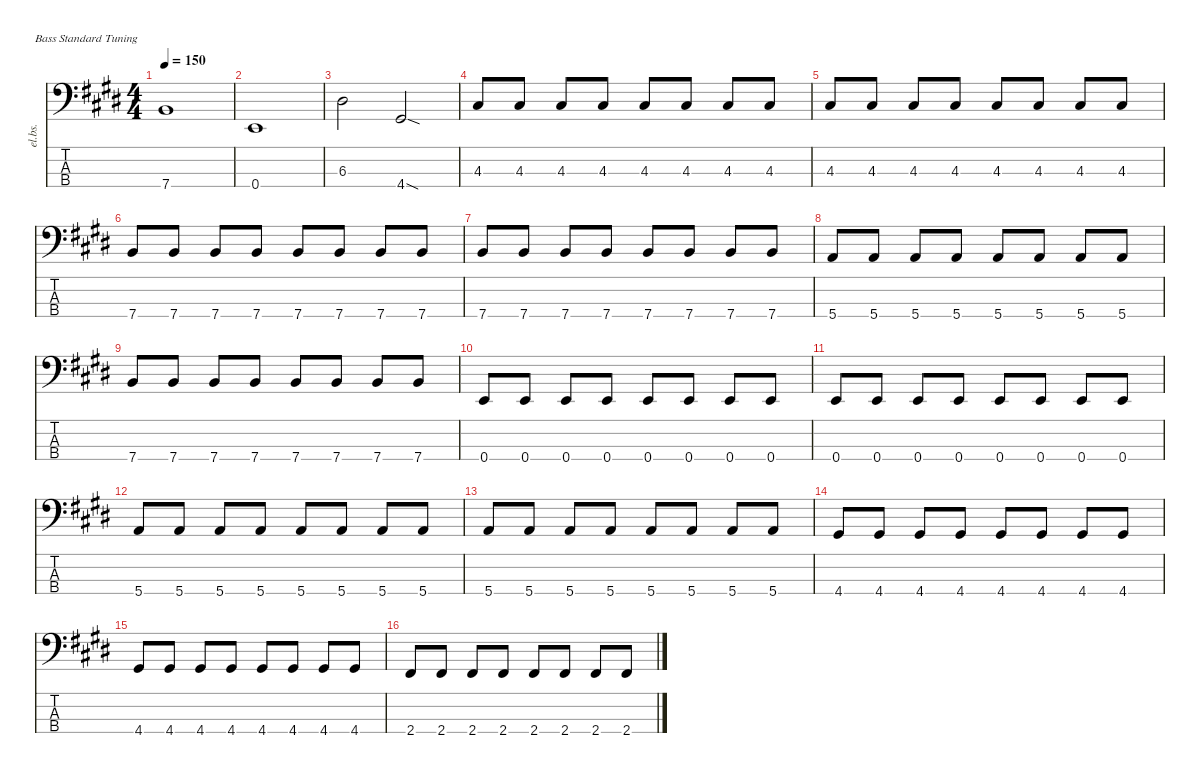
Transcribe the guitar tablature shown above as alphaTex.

\defaultSystemsLayout 4
\hideDynamics
\bracketExtendMode nobrackets
\track ("(Bass)" "el.bs.") {instrument electricbassfinger}
\staff {score tabs}
\tuning (G2 D2 A1 E1)
\ts (4 4)
\tempo 150
\clef f4
\ks c#minor
7.4{acc forcenatural}.1{dy f} |
0.4{acc forcenatural}.1 |
6.3{acc #}.2 4.4{sod acc #}.2 |
4.3{acc #}.8 4.3{acc #}.8 4.3{acc #}.8 4.3{acc #}.8 4.3{acc #}.8 4.3{acc #}.8 4.3{acc #}.8 4.3{acc #}.8 |
4.3{acc #}.8 4.3{acc #}.8 4.3{acc #}.8 4.3{acc #}.8 4.3{acc #}.8 4.3{acc #}.8 4.3{acc #}.8 4.3{acc #}.8 |
7.4{acc forcenatural}.8 7.4{acc forcenatural}.8 7.4{acc forcenatural}.8 7.4{acc forcenatural}.8 7.4{acc forcenatural}.8 7.4{acc forcenatural}.8 7.4{acc forcenatural}.8 7.4{acc forcenatural}.8 |
7.4{acc forcenatural}.8 7.4{acc forcenatural}.8 7.4{acc forcenatural}.8 7.4{acc forcenatural}.8 7.4{acc forcenatural}.8 7.4{acc forcenatural}.8 7.4{acc forcenatural}.8 7.4{acc forcenatural}.8 |
5.4{acc forcenatural}.8 5.4{acc forcenatural}.8 5.4{acc forcenatural}.8 5.4{acc forcenatural}.8 5.4{acc forcenatural}.8 5.4{acc forcenatural}.8 5.4{acc forcenatural}.8 5.4{acc forcenatural}.8 |
7.4{acc forcenatural}.8 7.4{acc forcenatural}.8 7.4{acc forcenatural}.8 7.4{acc forcenatural}.8 7.4{acc forcenatural}.8 7.4{acc forcenatural}.8 7.4{acc forcenatural}.8 7.4{acc forcenatural}.8 |
0.4{acc forcenatural}.8 0.4{acc forcenatural}.8 0.4{acc forcenatural}.8 0.4{acc forcenatural}.8 0.4{acc forcenatural}.8 0.4{acc forcenatural}.8 0.4{acc forcenatural}.8 0.4{acc forcenatural}.8 |
0.4{acc forcenatural}.8 0.4{acc forcenatural}.8 0.4{acc forcenatural}.8 0.4{acc forcenatural}.8 0.4{acc forcenatural}.8 0.4{acc forcenatural}.8 0.4{acc forcenatural}.8 0.4{acc forcenatural}.8 |
5.4{acc forcenatural}.8 5.4{acc forcenatural}.8 5.4{acc forcenatural}.8 5.4{acc forcenatural}.8 5.4{acc forcenatural}.8 5.4{acc forcenatural}.8 5.4{acc forcenatural}.8 5.4{acc forcenatural}.8 |
5.4{acc forcenatural}.8 5.4{acc forcenatural}.8 5.4{acc forcenatural}.8 5.4{acc forcenatural}.8 5.4{acc forcenatural}.8 5.4{acc forcenatural}.8 5.4{acc forcenatural}.8 5.4{acc forcenatural}.8 |
4.4{acc #}.8 4.4{acc #}.8 4.4{acc #}.8 4.4{acc #}.8 4.4{acc #}.8 4.4{acc #}.8 4.4{acc #}.8 4.4{acc #}.8 |
4.4{acc #}.8 4.4{acc #}.8 4.4{acc #}.8 4.4{acc #}.8 4.4{acc #}.8 4.4{acc #}.8 4.4{acc #}.8 4.4{acc #}.8 |
2.4{acc #}.8 2.4{acc #}.8 2.4{acc #}.8 2.4{acc #}.8 2.4{acc #}.8 2.4{acc #}.8 2.4{acc #}.8 2.4{acc #}.8
